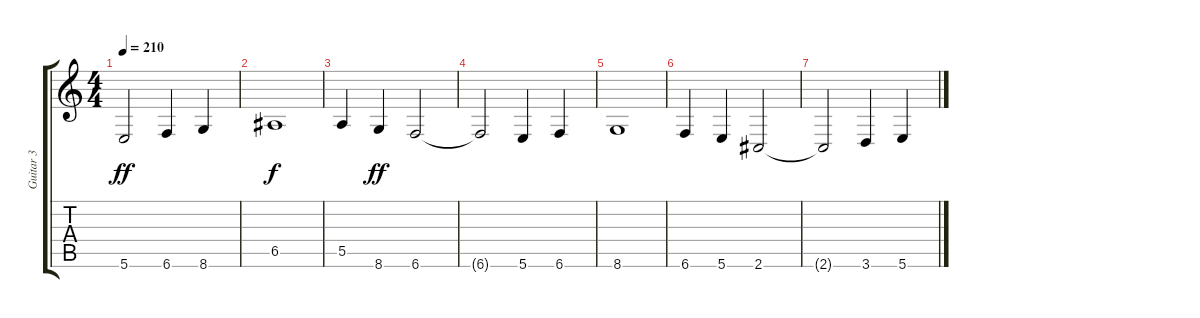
\track ("Guitar 3" "Guitar 3") {instrument distortionguitar}
\staff {score tabs}
\tuning (B3 Gb3 D3 A2 E2 B1) {hide}
\ts (4 4)
\tempo 210
\clef g2
\ks c
5.6{t}.2{dy ff} 6.6.4 8.6.4 |
6.5.1{dy f} |
5.5.4 8.6.4{dy ff} 6.6.2 |
6.6{t}.2 5.6.4 6.6.4 |
8.6.1 |
6.6.4 5.6.4 2.6.2 |
2.6{t}.2 3.6.4 5.6.4
